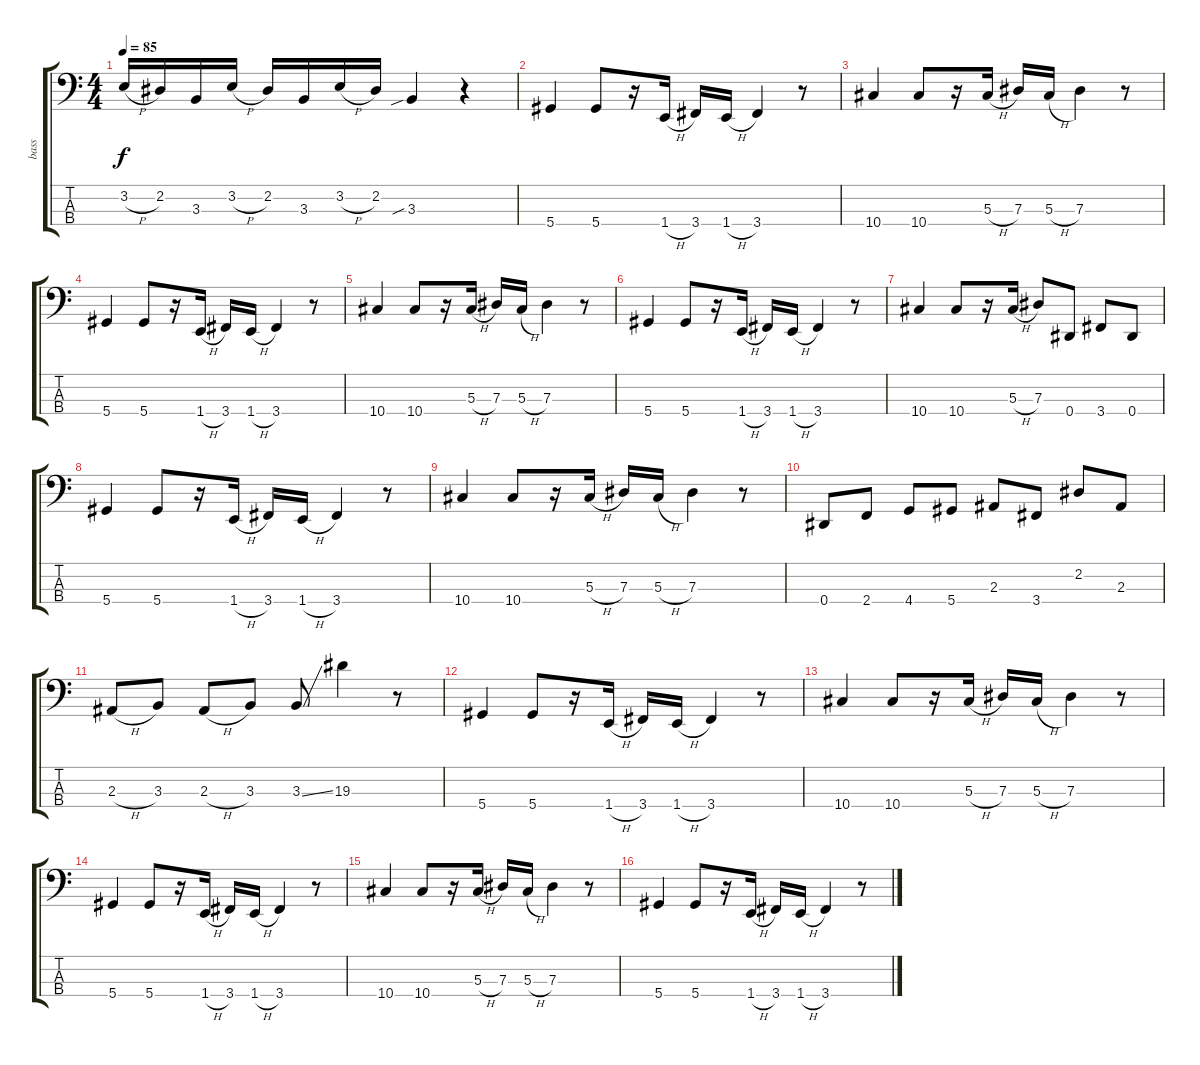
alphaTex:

\track ("bass" "bass") {instrument electricbassfinger}
\staff {score tabs}
\tuning (Gb2 Db2 Ab1 Eb1) {hide}
\ts (4 4)
\tempo 85
\clef f4
\ks c
3.2{h}.16{dy f} 2.2.16 3.3.16 3.2{h}.16 2.2.16 3.3.16 3.2{h}.16 2.2.16 3.3{sib}.4 r.4 |
5.4.4 5.4.8 r.16 1.4{h}.16 3.4.16 1.4{h}.16 3.4.4 r.8 |
10.4.4 10.4.8 r.16 5.3{h}.16 7.3.16 5.3{h}.16 7.3.4 r.8 |
5.4.4 5.4.8 r.16 1.4{h}.16 3.4.16 1.4{h}.16 3.4.4 r.8 |
10.4.4 10.4.8 r.16 5.3{h}.16 7.3.16 5.3{h}.16 7.3.4 r.8 |
5.4.4 5.4.8 r.16 1.4{h}.16 3.4.16 1.4{h}.16 3.4.4 r.8 |
10.4.4 10.4.8 r.16 5.3{h}.16 7.3.8 0.4.8 3.4.8 0.4.8 |
5.4.4 5.4.8 r.16 1.4{h}.16 3.4.16 1.4{h}.16 3.4.4 r.8 |
10.4.4 10.4.8 r.16 5.3{h}.16 7.3.16 5.3{h}.16 7.3.4 r.8 |
0.4.8 2.4.8 4.4.8 5.4.8 2.3.8 3.4.8 2.2.8 2.3.8 |
2.3{h}.8 3.3.8 2.3{h}.8 3.3.8 3.3{ss}.8 19.3.4 r.8 |
5.4.4 5.4.8 r.16 1.4{h}.16 3.4.16 1.4{h}.16 3.4.4 r.8 |
10.4.4 10.4.8 r.16 5.3{h}.16 7.3.16 5.3{h}.16 7.3.4 r.8 |
5.4.4 5.4.8 r.16 1.4{h}.16 3.4.16 1.4{h}.16 3.4.4 r.8 |
10.4.4 10.4.8 r.16 5.3{h}.16 7.3.16 5.3{h}.16 7.3.4 r.8 |
5.4.4 5.4.8 r.16 1.4{h}.16 3.4.16 1.4{h}.16 3.4.4 r.8
